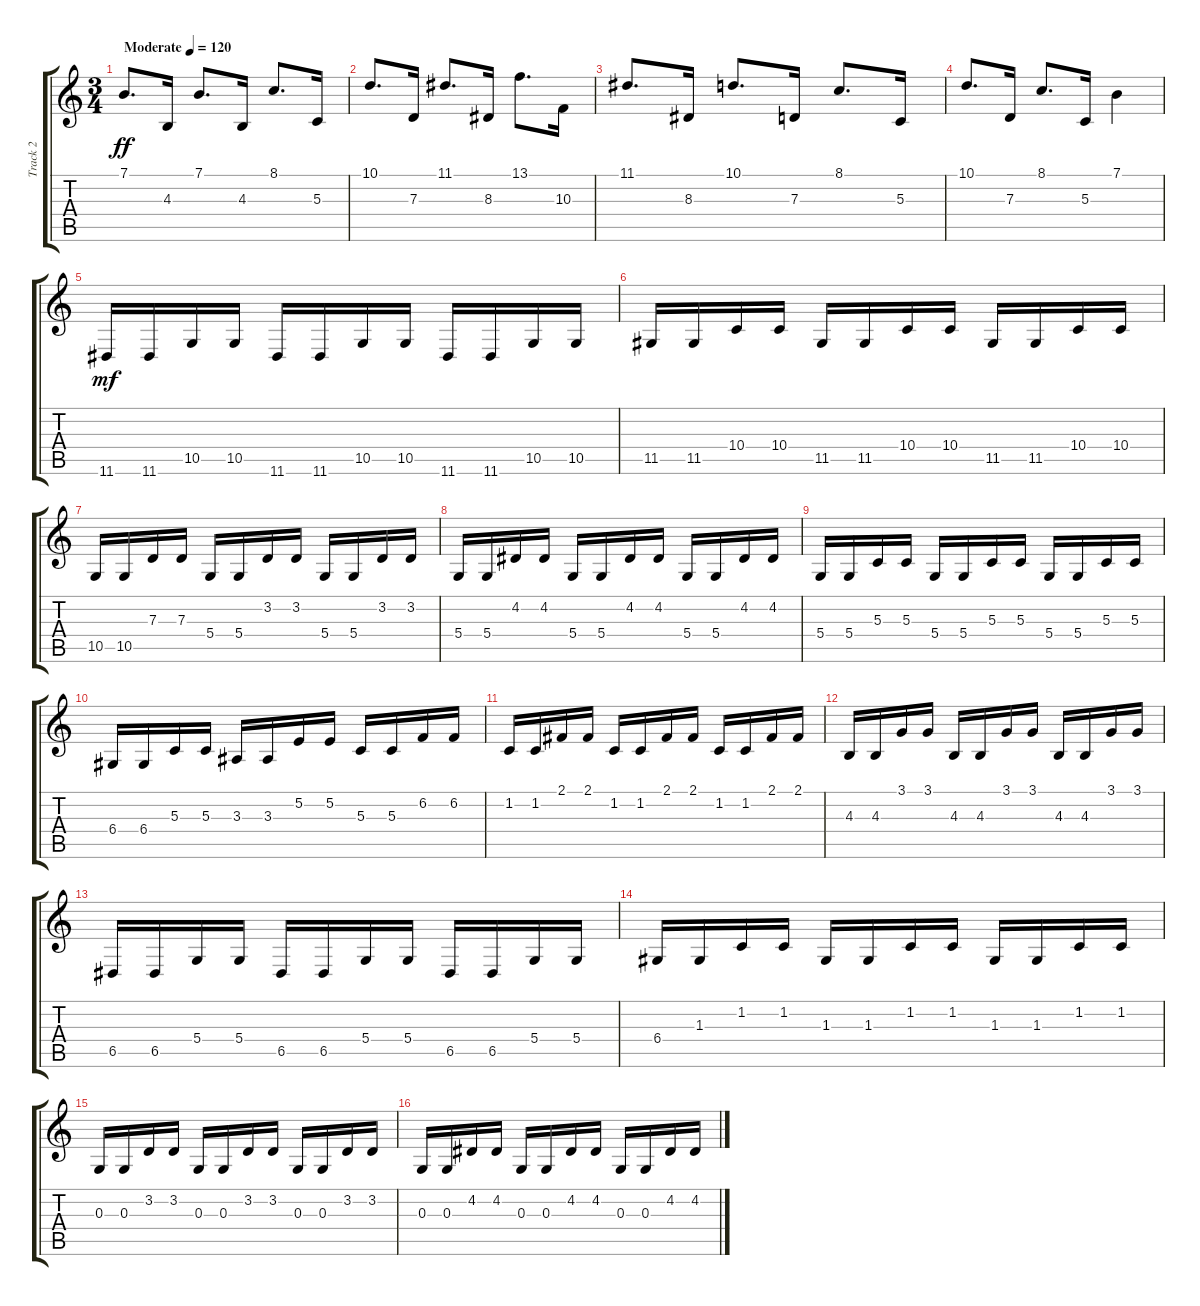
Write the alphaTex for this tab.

\track ("Track 2" "Track 2") {instrument cello}
\staff {score tabs}
\tuning (E4 B3 G3 D3 A2 E2) {hide}
\ts (3 4)
\tempo (120 "Moderate")
\clef g2
\ks c
7.1.8{d dy ff instrument stringensemble1} 4.3.16 7.1.8{d} 4.3.16 8.1.8{d} 5.3.16 |
10.1.8{d} 7.3.16 11.1.8{d} 8.3.16 13.1.8{d} 10.3.16 |
11.1.8{d} 8.3.16 10.1.8{d} 7.3.16 8.1.8{d} 5.3.16 |
10.1.8{d} 7.3.16 8.1.8{d} 5.3.16 7.1.4 |
11.6.16{dy mf instrument cello} 11.6.16 10.5.16 10.5.16 11.6.16 11.6.16 10.5.16 10.5.16 11.6.16 11.6.16 10.5.16 10.5.16 |
11.5.16 11.5.16 10.4.16 10.4.16 11.5.16 11.5.16 10.4.16 10.4.16 11.5.16 11.5.16 10.4.16 10.4.16 |
10.5.16 10.5.16 7.3.16 7.3.16 5.4.16 5.4.16 3.2.16 3.2.16 5.4.16 5.4.16 3.2.16 3.2.16 |
5.4.16 5.4.16 4.2.16 4.2.16 5.4.16 5.4.16 4.2.16 4.2.16 5.4.16 5.4.16 4.2.16 4.2.16 |
5.4.16 5.4.16 5.3.16 5.3.16 5.4.16 5.4.16 5.3.16 5.3.16 5.4.16 5.4.16 5.3.16 5.3.16 |
6.4.16 6.4.16 5.3.16 5.3.16 3.3.16 3.3.16 5.2.16 5.2.16 5.3.16 5.3.16 6.2.16 6.2.16 |
1.2.16 1.2.16 2.1.16 2.1.16 1.2.16 1.2.16 2.1.16 2.1.16 1.2.16 1.2.16 2.1.16 2.1.16 |
4.3.16 4.3.16 3.1.16 3.1.16 4.3.16 4.3.16 3.1.16 3.1.16 4.3.16 4.3.16 3.1.16 3.1.16 |
6.5.16 6.5.16 5.4.16 5.4.16 6.5.16 6.5.16 5.4.16 5.4.16 6.5.16 6.5.16 5.4.16 5.4.16 |
6.4.16 1.3.16 1.2.16 1.2.16 1.3.16 1.3.16 1.2.16 1.2.16 1.3.16 1.3.16 1.2.16 1.2.16 |
0.3.16 0.3.16 3.2.16 3.2.16 0.3.16 0.3.16 3.2.16 3.2.16 0.3.16 0.3.16 3.2.16 3.2.16 |
0.3.16 0.3.16 4.2.16 4.2.16 0.3.16 0.3.16 4.2.16 4.2.16 0.3.16 0.3.16 4.2.16 4.2.16
